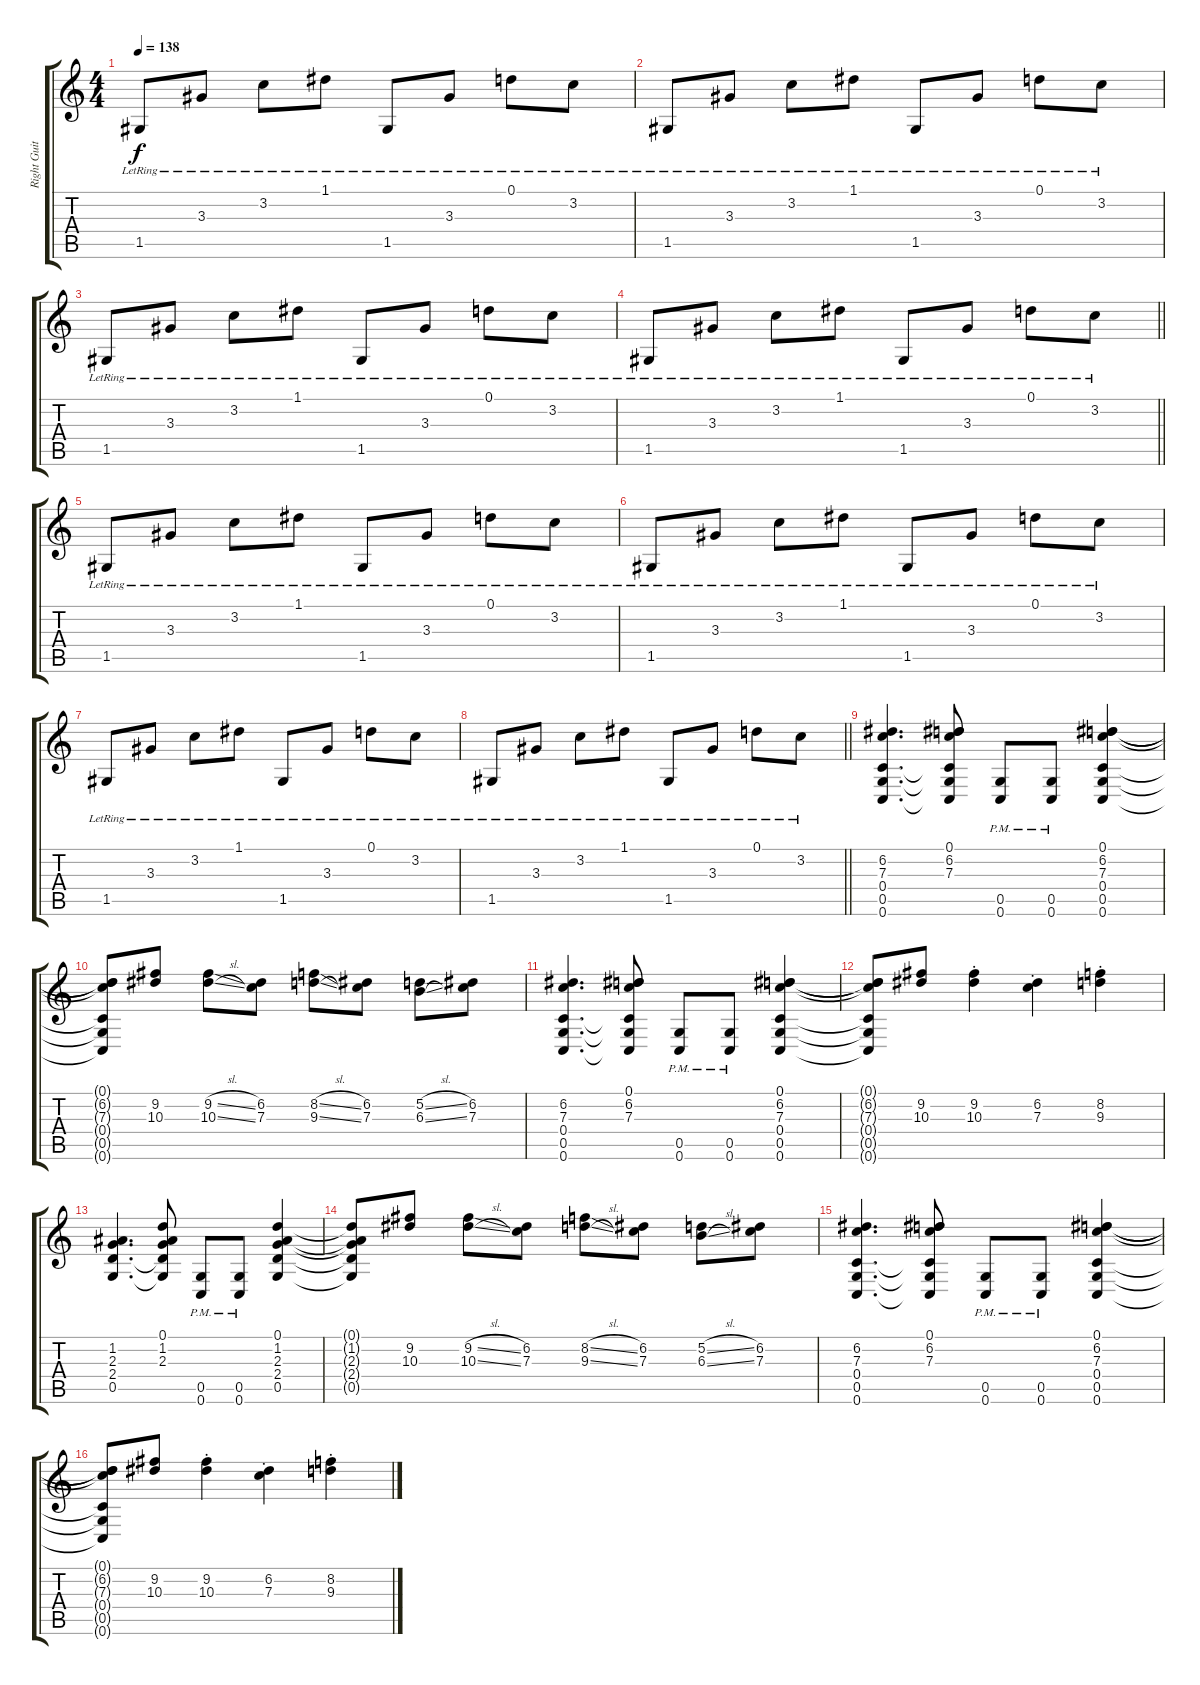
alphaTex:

\track ("Right Guitar " "Right Guit") {instrument distortionguitar}
\staff {score tabs}
\tuning (D4 A3 F3 C3 G2 C2) {hide}
\ts (4 4)
\tempo 138
\clef g2
\ks c
1.5{lr}.8{dy f} 3.3{lr}.8 3.2{lr}.8 1.1{lr}.8 1.5{lr}.8 3.3{lr}.8 0.1{lr}.8 3.2{lr}.8 |
1.5{lr}.8 3.3{lr}.8 3.2{lr}.8 1.1{lr}.8 1.5{lr}.8 3.3{lr}.8 0.1{lr}.8 3.2{lr}.8 |
1.5{lr}.8 3.3{lr}.8 3.2{lr}.8 1.1{lr}.8 1.5{lr}.8 3.3{lr}.8 0.1{lr}.8 3.2{lr}.8 |
\barLineRight lightlight
1.5{lr}.8 3.3{lr}.8 3.2{lr}.8 1.1{lr}.8 1.5{lr}.8 3.3{lr}.8 0.1{lr}.8 3.2{lr}.8 |
1.5{lr}.8 3.3{lr}.8 3.2{lr}.8 1.1{lr}.8 1.5{lr}.8 3.3{lr}.8 0.1{lr}.8 3.2{lr}.8 |
1.5{lr}.8 3.3{lr}.8 3.2{lr}.8 1.1{lr}.8 1.5{lr}.8 3.3{lr}.8 0.1{lr}.8 3.2{lr}.8 |
1.5{lr}.8 3.3{lr}.8 3.2{lr}.8 1.1{lr}.8 1.5{lr}.8 3.3{lr}.8 0.1{lr}.8 3.2{lr}.8 |
\barLineRight lightlight
1.5{lr}.8 3.3{lr}.8 3.2{lr}.8 1.1{lr}.8 1.5{lr}.8 3.3{lr}.8 0.1{lr}.8 3.2{lr}.8 |
(6.2 7.3 0.4 0.5 0.6).4{d} (0.1 6.2 7.3 0.4{t} 0.5{t} 0.6{t}).8 (0.5{pm} 0.6{pm}).8 (0.5{pm} 0.6{pm}).8 (0.1 6.2 7.3 0.4 0.5 0.6).4 |
(0.1{t} 6.2{t} 7.3{t} 0.4{t} 0.5{t} 0.6{t}).8 (9.2 10.3).8 (9.2{sl} 10.3{sl}).8 (6.2 7.3).8 (8.2{sl} 9.3{sl}).8 (6.2 7.3).8 (5.2{sl} 6.3{sl}).8 (6.2 7.3).8 |
(6.2 7.3 0.4 0.5 0.6).4{d} (0.1 6.2 7.3 0.4{t} 0.5{t} 0.6{t}).8 (0.5{pm} 0.6{pm}).8 (0.5{pm} 0.6{pm}).8 (0.1 6.2 7.3 0.4 0.5 0.6).4 |
(0.1{t} 6.2{t} 7.3{t} 0.4{t} 0.5{t} 0.6{t}).8 (9.2 10.3).8 (9.2{st} 10.3{st}).4 (6.2{st} 7.3{st}).4 (8.2{st} 9.3{st}).4 |
(1.2 2.3 2.4 0.5).4{d} (0.1 1.2 2.3 2.4{t} 0.5{t}).8 (0.5{pm} 0.6{pm}).8 (0.5{pm} 0.6{pm}).8 (0.1 1.2 2.3 2.4 0.5).4 |
(0.1{t} 1.2{t} 2.3{t} 2.4{t} 0.5{t}).8 (9.2 10.3).8 (9.2{sl} 10.3{sl}).8 (6.2 7.3).8 (8.2{sl} 9.3{sl}).8 (6.2 7.3).8 (5.2{sl} 6.3{sl}).8 (6.2 7.3).8 |
(6.2 7.3 0.4 0.5 0.6).4{d} (0.1 6.2 7.3 0.4{t} 0.5{t} 0.6{t}).8 (0.5{pm} 0.6{pm}).8 (0.5{pm} 0.6{pm}).8 (0.1 6.2 7.3 0.4 0.5 0.6).4 |
(0.1{t} 6.2{t} 7.3{t} 0.4{t} 0.5{t} 0.6{t}).8 (9.2 10.3).8 (9.2{st} 10.3{st}).4 (6.2{st} 7.3{st}).4 (8.2{st} 9.3{st}).4
